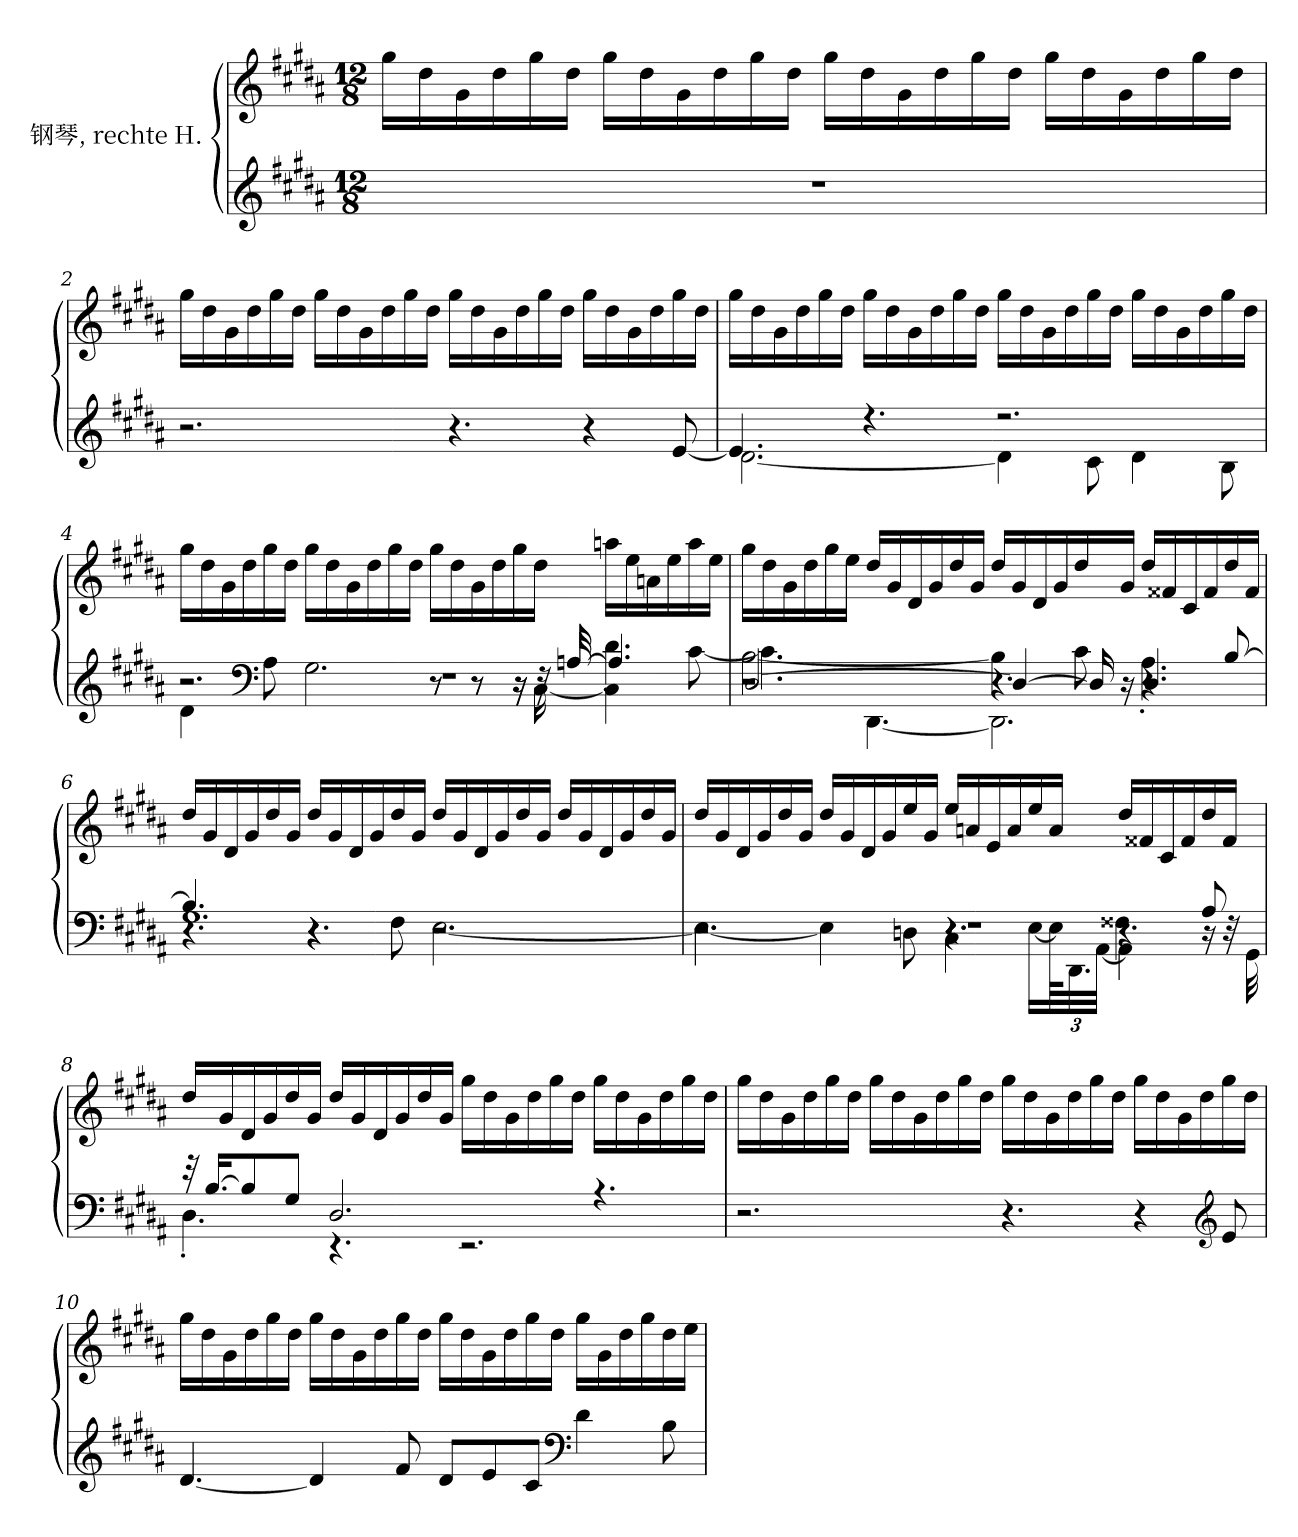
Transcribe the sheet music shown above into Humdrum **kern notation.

**kern	**kern
*part1	*part1
*staff2	*staff1
*I"钢琴, rechte H.	*
*clefG2	*clefG2
*k[f#c#g#d#a#]	*k[f#c#g#d#a#]
*M12/8	*M12/8
*MM150	*MM150
=1	=1
1.r	16gg#\LL
.	16dd#\
.	16g#\
.	16dd#\
.	16gg#\
.	16dd#\JJ
.	16gg#\LL
.	16dd#\
.	16g#\
.	16dd#\
.	16gg#\
.	16dd#\JJ
.	16gg#\LL
.	16dd#\
.	16g#\
.	16dd#\
.	16gg#\
.	16dd#\JJ
.	16gg#\LL
.	16dd#\
.	16g#\
.	16dd#\
.	16gg#\
.	16dd#\JJ
!!LO:LB:g=z
=2	=2
2.r	16gg#\LL
.	16dd#\
.	16g#\
.	16dd#\
.	16gg#\
.	16dd#\JJ
.	16gg#\LL
.	16dd#\
.	16g#\
.	16dd#\
.	16gg#\
.	16dd#\JJ
4.r	16gg#\LL
.	16dd#\
.	16g#\
.	16dd#\
.	16gg#\
.	16dd#\JJ
4r	16gg#\LL
.	16dd#\
.	16g#\
.	16dd#\
*	*MM110
[8e/	16gg#\
.	16dd#\JJ
!!LO:LB:g=z
=3	=3
*	*MM144
*^	*
4.e/]	[2.d#\	16gg#\LL
.	.	16dd#\
.	.	16g#\
.	.	16dd#\
.	.	16gg#\
.	.	16dd#\JJ
4.r	.	16gg#\LL
.	.	16dd#\
.	.	16g#\
.	.	16dd#\
.	.	16gg#\
.	.	16dd#\JJ
2.r	4d#\]	16gg#\LL
.	.	16dd#\
.	.	16g#\
.	.	16dd#\
*	*	*MM114
.	8c#\	16gg#\
.	.	16dd#\JJ
*	*	*MM144
.	4d#\	16gg#\LL
.	.	16dd#\
.	.	16g#\
.	.	16dd#\
*	*	*MM109
.	8B\	16gg#\
.	.	16dd#\JJ
*v	*v	*
!!LO:LB:g=z
=4	=4
*	*MM144
*^	*
*	*^	*
*	*	*^	*
1.r	4d#\	2.r	2.r	16gg#\LL
.	.	.	.	16dd#\
.	.	.	.	16g#\
.	.	.	.	16dd#\
*clefF4	*	*	*	*
*	*	*	*	*MM107
.	8A#\	.	.	16gg#\
.	.	.	.	16dd#\JJ
*	*	*	*	*MM145
.	2.G#\	.	.	16gg#\LL
.	.	.	.	16dd#\
.	.	.	.	16g#\
.	.	.	.	16dd#\
.	.	.	.	16gg#\
.	.	.	.	16dd#\JJ
.	.	8r	8r	16gg#\LL
.	.	.	.	16dd#\
.	.	8r	8r	16g#\
.	.	.	.	16dd#\
*	*	*	*	*MM110
.	.	16r	16r	16gg#\
.	.	32r	[16C#\	16dd#\JJ
.	.	[32An/	.	.
*	*	*	*	*MM142
.	4.d#'\	4.A/]	4C#\]	16aan\LL
.	.	.	.	16ee\
.	.	.	.	16an\
.	.	.	.	16ee\
*	*	*	*	*MM100
.	.	.	[8c#\	16aa\
.	.	.	.	16ee\JJ
!!LO:LB:g=z
=5	=5	=5	=5	=5
*	*	*	*	*MM144
2.r	[2.B\	[2.D#/	4.c#\]	16gg#\LL
.	.	.	.	16dd#\
.	.	.	.	16g#\
.	.	.	.	16dd#\
.	.	.	.	16gg#\
.	.	.	.	16ee\JJ
.	.	.	[4.DD#\	16dd#/LL
.	.	.	.	16g#/
.	.	.	.	16d#/
.	.	.	.	16g#/
.	.	.	.	16dd#/
.	.	.	.	16g#/JJ
4.r	4B\]	4D#/_	2.DD#\]	16dd#/LL
.	.	.	.	16g#/
.	.	.	.	16d#/
.	.	.	.	16g#/
*	*	*	*	*MM119
.	8c#\	16D#/]	.	16dd#/
.	.	16r	.	16g#/JJ
*	*	*	*	*MM146
4r	4.A#'\	4.D#/	.	16dd#/LL
.	.	.	.	16f##X/
.	.	.	.	16c#/
.	.	.	.	16f##/
*	*	*	*	*MM107
[8B/	.	.	.	16dd#/
.	.	.	.	16f##/JJ
*v	*v	*v	*v	*
!!LO:LB:g=z
=6	=6
*	*MM146
*^	*
*	*^	*
4.B/]	4.r	1.G#	16dd#/LL
.	.	.	16g#/
.	.	.	16d#/
.	.	.	16g#/
.	.	.	16dd#/
.	.	.	16g#/JJ
4.r	4r	.	16dd#/LL
.	.	.	16g#/
*	*	*	*MM131
.	.	.	16d#/
.	.	.	16g#/
.	8F#\	.	16dd#/
.	.	.	16g#/JJ
*	*	*	*MM144
2.r	[2.E\	.	16dd#/LL
.	.	.	16g#/
.	.	.	16d#/
.	.	.	16g#/
.	.	.	16dd#/
.	.	.	16g#/JJ
.	.	.	16dd#/LL
.	.	.	16g#/
.	.	.	16d#/
.	.	.	16g#/
.	.	.	16dd#/
.	.	.	16g#/JJ
!!LO:PB:g=z
=7	=7	=7	=7
*	*	*^	*
1.r	4.E\_	2.r	2.r	16dd#/LL
.	.	.	.	16g#/
.	.	.	.	16d#/
.	.	.	.	16g#/
.	.	.	.	16dd#/
.	.	.	.	16g#/JJ
.	4E\]	.	.	16dd#/LL
.	.	.	.	16g#/
.	.	.	.	16d#/
.	.	.	.	16g#/
*	*	*	*	*MM126
.	8Dn\	.	.	16ee/
.	.	.	.	16g#/JJ
*	*	*	*	*MM144
.	4C#\	4.r	4.r	16ee/LL
.	.	.	.	16an/
.	.	.	.	16e/
.	.	.	.	16a/
*	*	*	*	*MM130
.	[16E\LL	.	.	16ee/
*	*Xbrackettup	*	*	*
.	96E\KL]	.	.	16a/JJ
.	48.DD#\	.	.	.
.	[48AA#\JJJ	.	.	.
.	4AA#\]	4r	4.F##X\	16dd#/LL
.	.	.	.	16f##X/
.	.	.	.	16c#/
.	.	.	.	16f##/
*	*	*	*	*MM125
.	16r	8A#/	.	16dd#/
.	32r	.	.	16f##/JJ
.	32GG#\	.	.	.
*	*v	*v	*v	*
!!LO:LB:g=z
=8	=8	=8
32r	4.D#'\	16dd#/LL
[16.B/KL	.	.
.	.	16g#/
8B/]	.	16d#/
.	.	16g#/
8G#/J	.	16dd#/
.	.	16g#/JJ
2.D#/	4.r	16dd#/LL
.	.	16g#/
.	.	16d#/
.	.	16g#/
.	.	16dd#/
.	.	16g#/JJ
.	2.r	16gg#\LL
.	.	16dd#\
.	.	16g#\
.	.	16dd#\
.	.	16gg#\
.	.	16dd#\JJ
4.r	.	16gg#\LL
.	.	16dd#\
.	.	16g#\
.	.	16dd#\
.	.	16gg#\
.	.	16dd#\JJ
*v	*v	*
!!LO:LB:g=z
=9	=9
2.r	16gg#\LL
.	16dd#\
.	16g#\
.	16dd#\
.	16gg#\
.	16dd#\JJ
.	16gg#\LL
.	16dd#\
.	16g#\
.	16dd#\
.	16gg#\
.	16dd#\JJ
4.r	16gg#\LL
.	16dd#\
.	16g#\
.	16dd#\
.	16gg#\
.	16dd#\JJ
4r	16gg#\LL
.	16dd#\
.	16g#\
.	16dd#\
*clefG2	*
*	*MM100
8e/	16gg#\
.	16dd#\JJ
!!LO:LB:g=z
=10	=10
*	*MM144
[4.d#/	16gg#\LL
.	16dd#\
.	16g#\
.	16dd#\
.	16gg#\
.	16dd#\JJ
4d#/]	16gg#\LL
.	16dd#\
.	16g#\
.	16dd#\
*	*MM140
8f#/	16gg#\
.	16dd#\JJ
*	*MM136
8d#/L	16gg#\LL
.	16dd#\
*	*MM132
8e/	16g#\
.	16dd#\
8c#/J	16gg#\
.	16dd#\JJ
*clefF4	*
*	*MM130
4d#\	16gg#\LL
.	16g#\
.	16dd#\
.	16gg#\
*	*MM134
8B\	16dd#\
.	16ee\JJ
=	=
*-	*-
